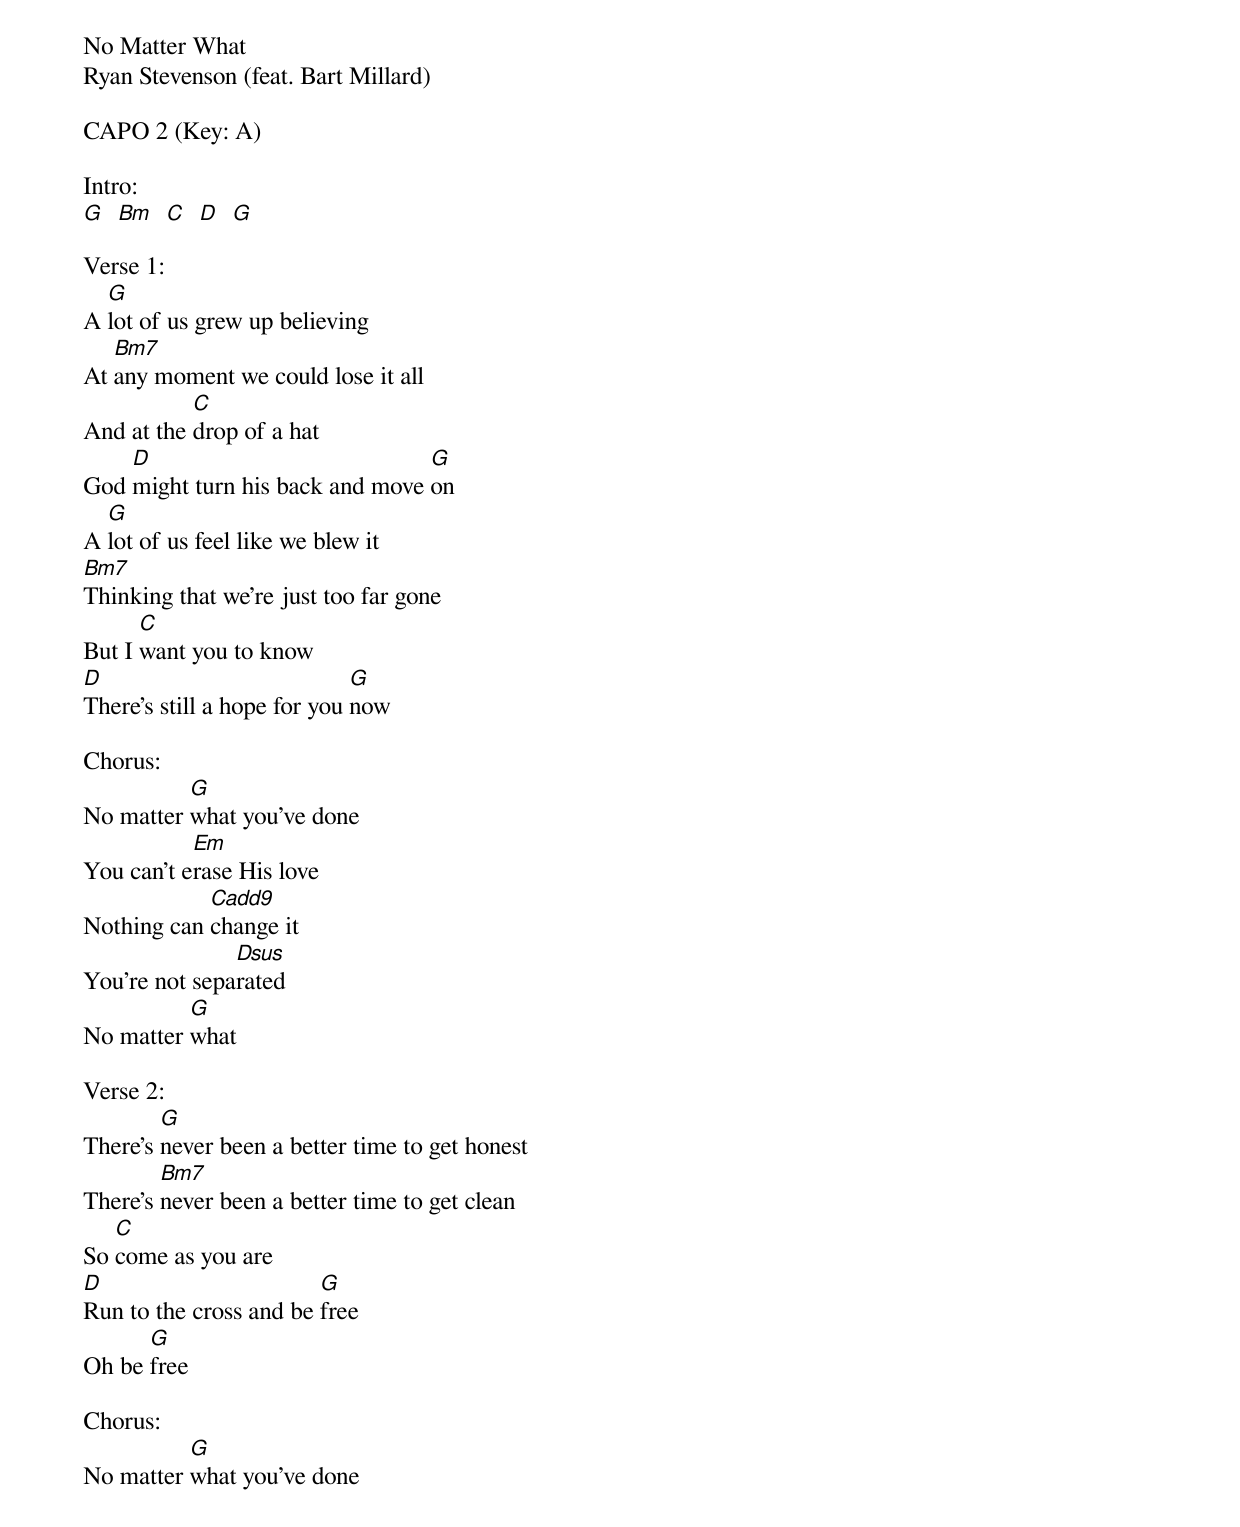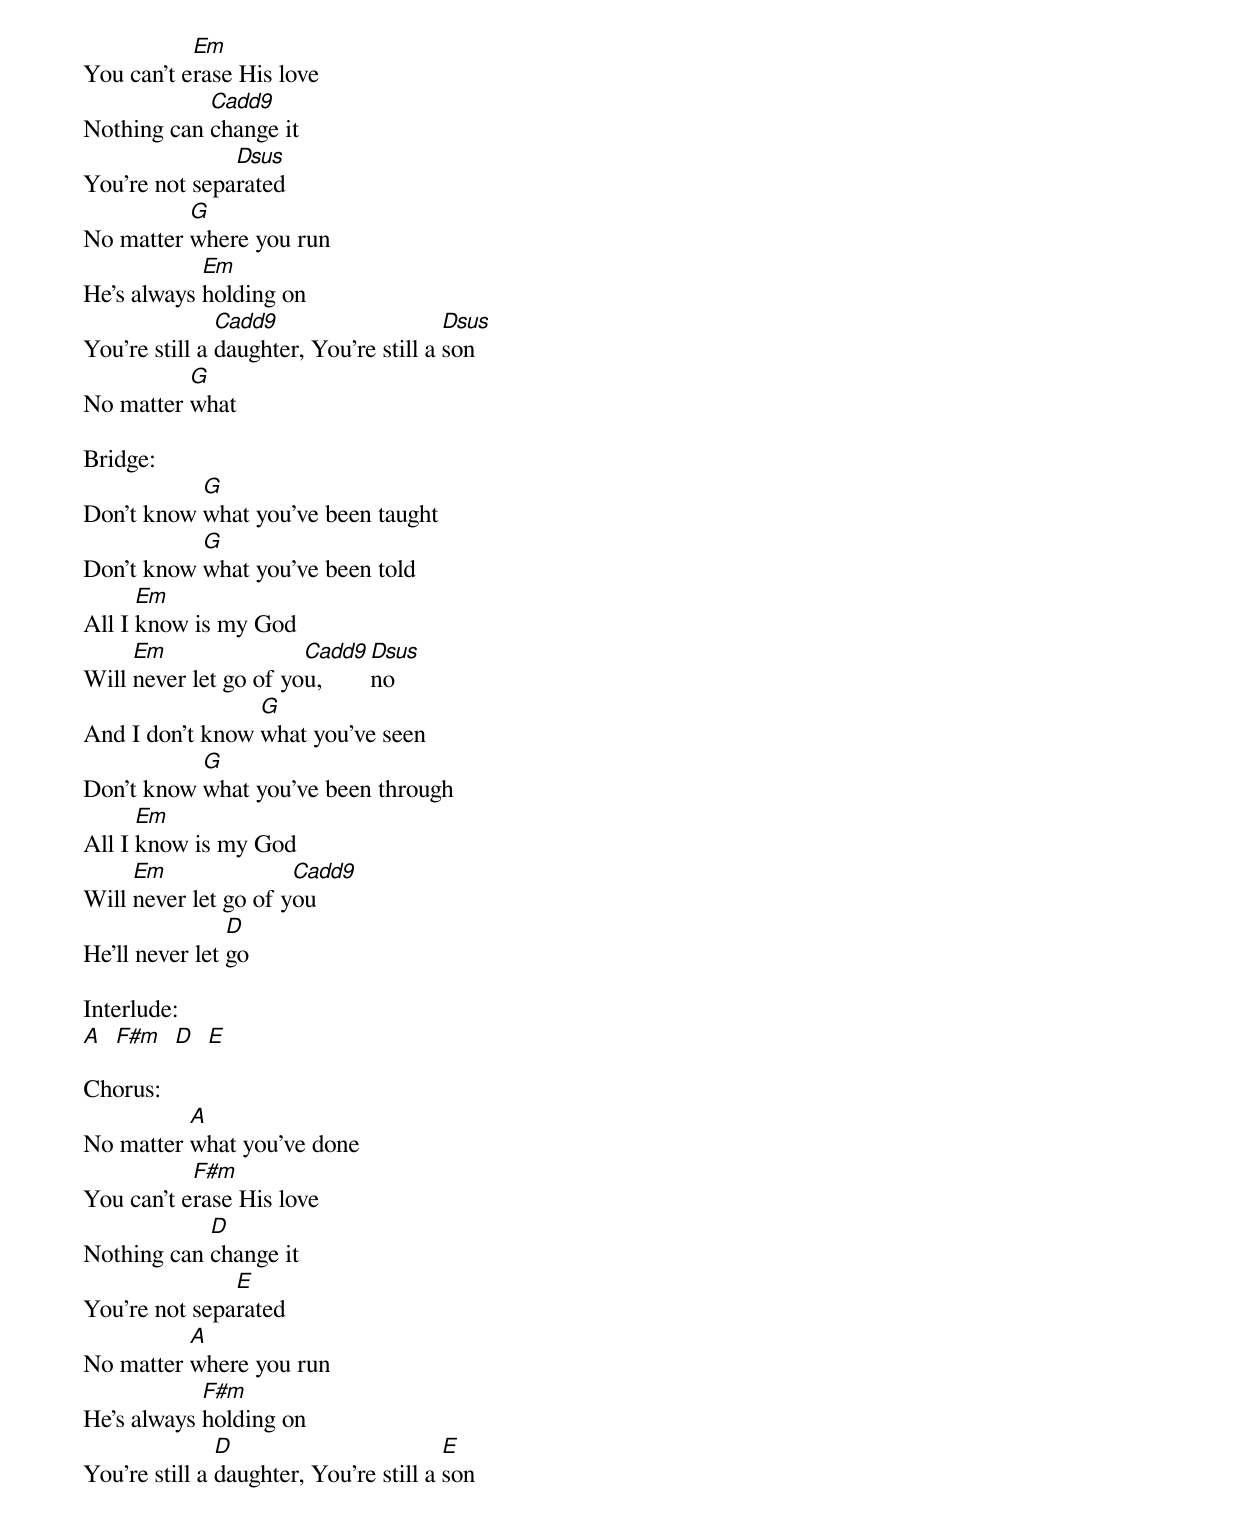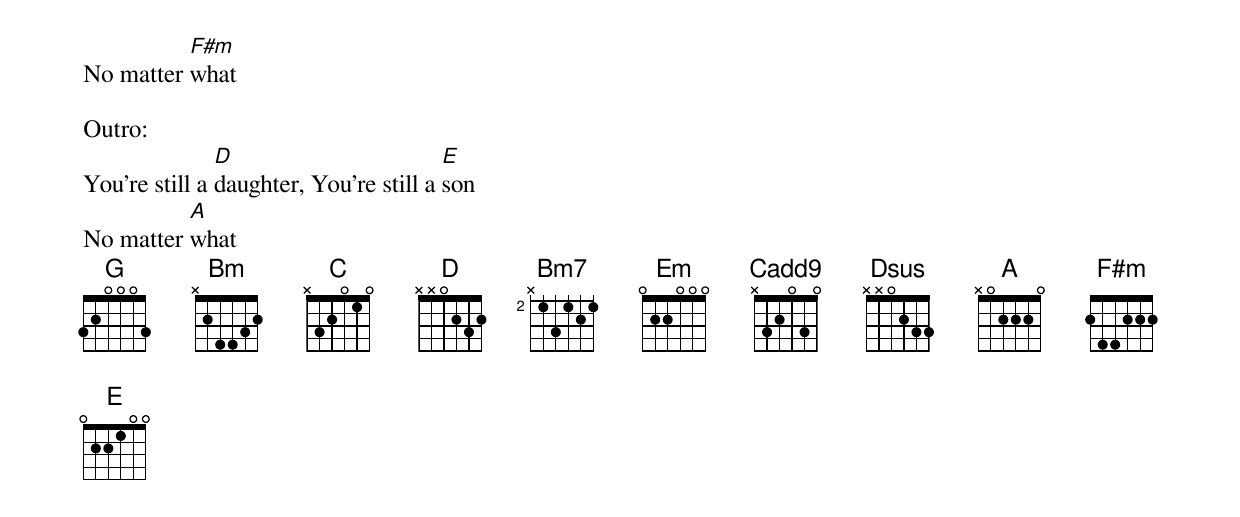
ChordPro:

No Matter What
Ryan Stevenson (feat. Bart Millard)

CAPO 2 (Key: A)

Intro:
[G]  [Bm]  [C]  [D]  [G]

Verse 1:
A [G]lot of us grew up believing
At [Bm7]any moment we could lose it all
And at the [C]drop of a hat
God [D]might turn his back and move [G]on
A [G]lot of us feel like we blew it
[Bm7]Thinking that we're just too far gone
But I [C]want you to know
[D]There’s still a hope for you [G]now

Chorus:
No matter [G]what you've done
You can't e[Em]rase His love
Nothing can [Cadd9]change it
You’re not sepa[Dsus]rated
No matter [G]what

Verse 2:
There’s [G]never been a better time to get honest
There’s [Bm7]never been a better time to get clean
So [C]come as you are
[D]Run to the cross and be [G]free
Oh be [G]free

Chorus:
No matter [G]what you've done
You can't e[Em]rase His love
Nothing can [Cadd9]change it
You’re not sepa[Dsus]rated
No matter [G]where you run
He's always [Em]holding on
You're still a [Cadd9]daughter, You’re still a [Dsus]son
No matter [G]what

Bridge:
Don't know [G]what you've been taught
Don't know [G]what you’ve been told
All I [Em]know is my God
Will [Em]never let go of yo[Cadd9]u,     [Dsus]no
And I don't know [G]what you've seen
Don't know [G]what you've been through
All I [Em]know is my God
Will [Em]never let go of y[Cadd9]ou
He'll never let [D]go

Interlude:
[A]  [F#m]  [D]  [E]

Chorus:
No matter [A]what you've done
You can't e[F#m]rase His love
Nothing can [D]change it
You’re not sepa[E]rated
No matter [A]where you run
He's always [F#m]holding on
You're still a [D]daughter, You’re still a [E]son
No matter [F#m]what

Outro:
You're still a [D]daughter, You’re still a [E]son
No matter [A]what
